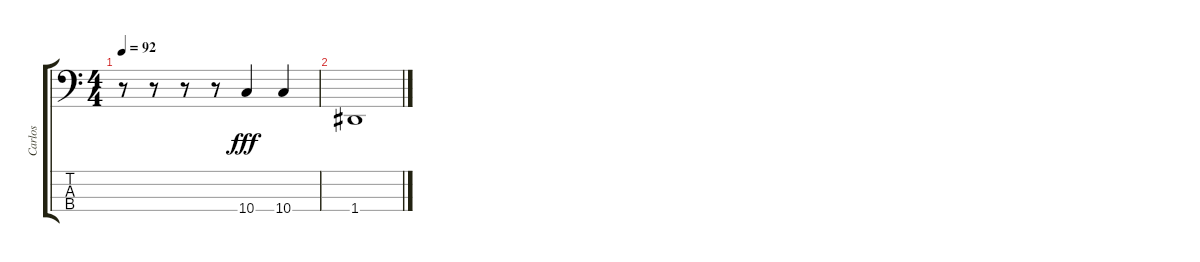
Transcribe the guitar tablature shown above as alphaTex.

\track ("Carlos" "Carlos") {instrument electricbassfinger}
\staff {score tabs}
\tuning (G2 D2 A1 D1) {hide}
\ts (4 4)
\tempo 92
\clef f4
\ks c
r.8{dy fff} r.8 r.8 r.8 10.4.4 10.4.4 |
1.4.1
